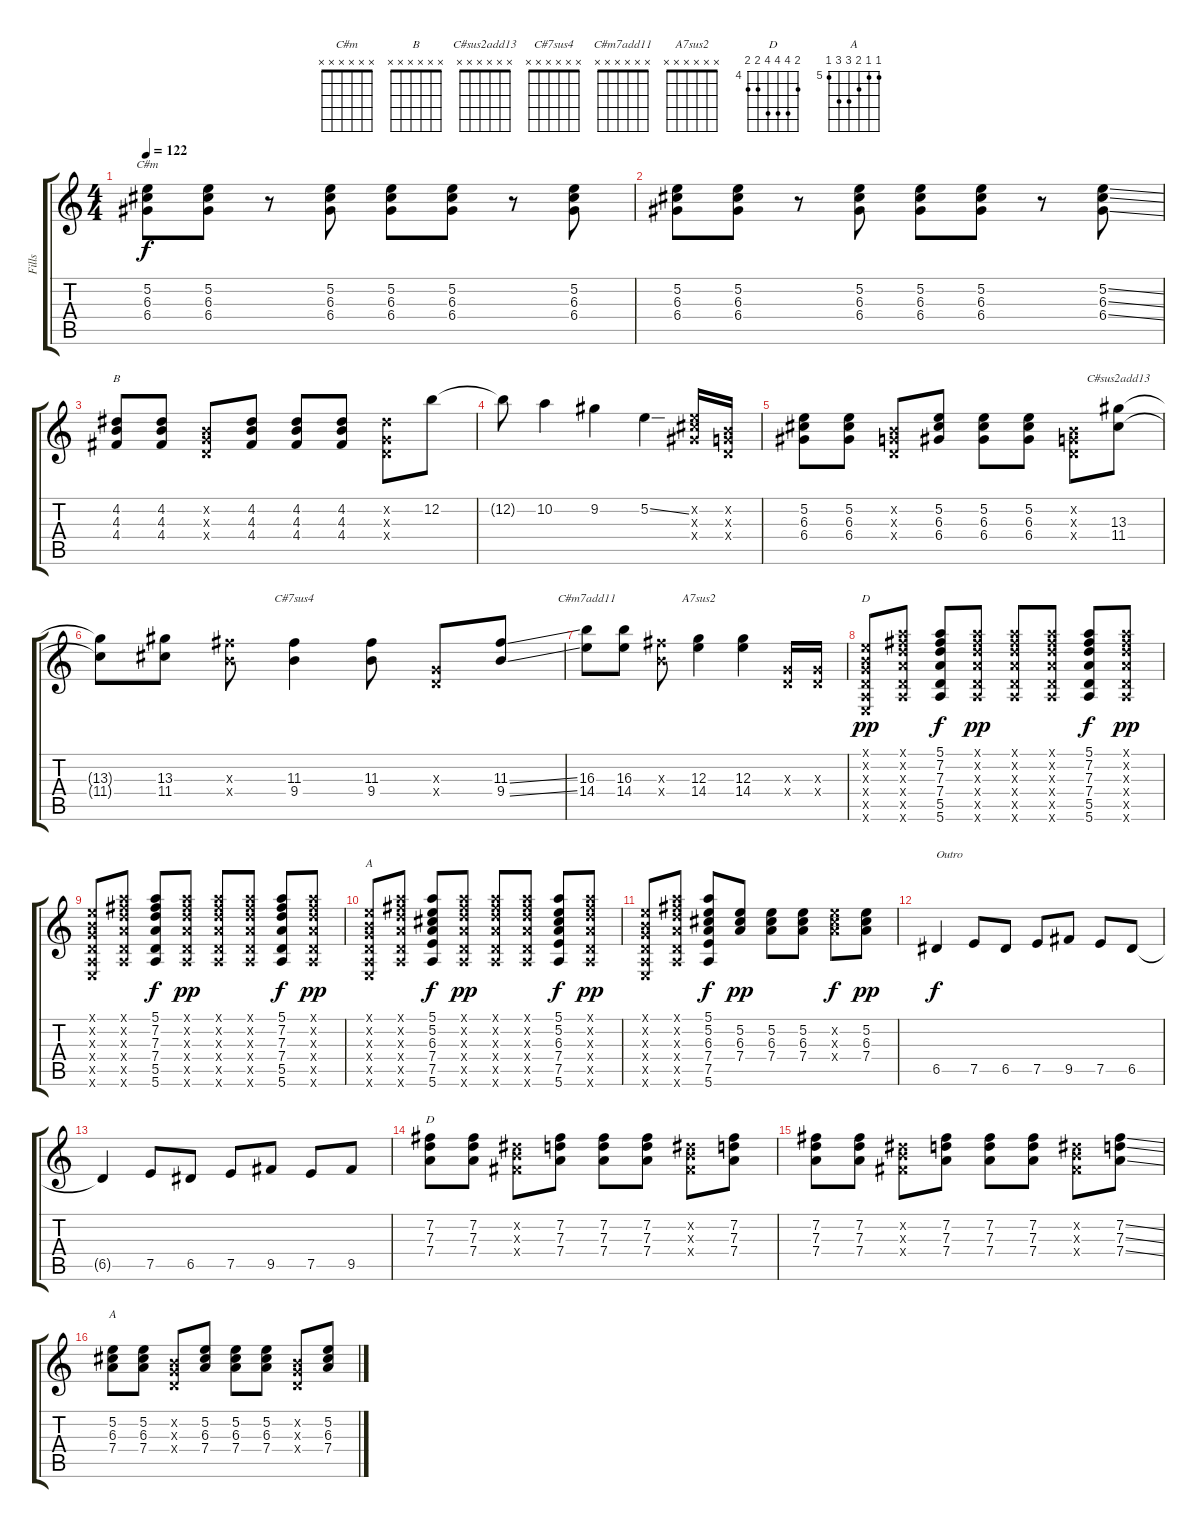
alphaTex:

\track ("Fills" "Fills") {instrument overdrivenguitar}
\staff {score tabs}
\tuning (E4 B3 G3 D3 A2 E2) {hide}
\chord ("C#m" x x x x x x) {firstfret 0}
\chord ("B" x x x x x x) {firstfret 0}
\chord ("C#sus2add13" x x x x x x) {firstfret 0}
\chord ("C#7sus4" x x x x x x) {firstfret 0}
\chord ("C#m7add11" x x x x x x) {firstfret 0}
\chord ("A7sus2" x x x x x x) {firstfret 0}
\chord ("D" x x x x x x) {firstfret 0}
\chord ("A" x x x x x x) {firstfret 0}
\chord ("D" 5 7 7 7 5 5) {firstfret 4}
\chord ("A" 5 5 6 7 7 5) {firstfret 5}
\ts (4 4)
\tempo 122
\clef g2
\ks c
(5.2 6.3 6.4).8{ch "C#m" dy f} (5.2 6.3 6.4).8 r.8 (5.2 6.3 6.4).8 (5.2 6.3 6.4).8 (5.2 6.3 6.4).8 r.8 (5.2 6.3 6.4).8 |
(5.2 6.3 6.4).8 (5.2 6.3 6.4).8 r.8 (5.2 6.3 6.4).8 (5.2 6.3 6.4).8 (5.2 6.3 6.4).8 r.8 (5.2{ss} 6.3{ss} 6.4{ss}).8 |
(4.2 4.3 4.4).8{ch "B"} (4.2 4.3 4.4).8 (0.2{x} 0.3{x} 0.4{x}).8 (4.2 4.3 4.4).8 (4.2 4.3 4.4).8 (4.2 4.3 4.4).8 (4.2{x} 0.3{x} 0.4{x}).8 12.2.8{volume 10 balance 8} |
12.2{t}.8 10.2.4 9.2.4 5.2{ss}.4 (5.2{x} 6.3{x} 6.4{x}).16{volume 6 balance 5} (0.2{x} 0.3{x} 0.4{x}).16 |
(5.2 6.3 6.4).8 (5.2 6.3 6.4).8 (0.2{x} 0.3{x} 0.4{x}).8 (5.2 6.3 6.4).8 (5.2 6.3 6.4).8 (5.2 6.3 6.4).8 (0.2{x} 0.3{x} 0.4{x}).8 (13.3 11.4).8{ch "C#sus2add13" volume 10 balance 8} |
(13.3{t} 11.4{t}).8 (13.3 11.4).8 (11.3{x} 9.4{x}).8 (11.3 9.4).4{ch "C#7sus4"} (11.3 9.4).8 (0.3{x} 0.4{x}).8 (11.3{ss} 9.4{ss}).8 |
(16.3 14.4).8{ch "C#m7add11"} (16.3 14.4).8 (11.3{x} 9.4{x}).8 (12.3 14.4).4{ch "A7sus2"} (12.3 14.4).4 (0.3{x} 0.4{x}).16 (0.3{x} 0.4{x}).16{volume 6} |
(0.1{x} 0.2{x} 0.3{x} 0.4{x} 0.5{x} 0.6{x}).8{ch "D" dy pp} (5.1{x} 7.2{x} 7.3{x} 7.4{x} 5.5{x} 5.6{x}).8 (5.1 7.2 7.3 7.4 5.5 5.6).8{dy f} (5.1{x} 7.2{x} 7.3{x} 7.4{x} 5.5{x} 5.6{x}).8{dy pp} (5.1{x} 7.2{x} 7.3{x} 7.4{x} 5.5{x} 5.6{x}).8 (5.1{x} 7.2{x} 7.3{x} 7.4{x} 5.5{x} 5.6{x}).8 (5.1 7.2 7.3 7.4 5.5 5.6).8{dy f} (5.1{x} 7.2{x} 7.3{x} 7.4{x} 5.5{x} 5.6{x}).8{dy pp} |
(0.1{x} 0.2{x} 0.3{x} 0.4{x} 0.5{x} 0.6{x}).8 (5.1{x} 7.2{x} 7.3{x} 7.4{x} 5.5{x} 5.6{x}).8 (5.1 7.2 7.3 7.4 5.5 5.6).8{dy f} (5.1{x} 7.2{x} 7.3{x} 7.4{x} 5.5{x} 5.6{x}).8{dy pp} (5.1{x} 7.2{x} 7.3{x} 7.4{x} 5.5{x} 5.6{x}).8 (5.1{x} 7.2{x} 7.3{x} 7.4{x} 5.5{x} 5.6{x}).8 (5.1 7.2 7.3 7.4 5.5 5.6).8{dy f} (5.1{x} 7.2{x} 7.3{x} 7.4{x} 5.5{x} 5.6{x}).8{dy pp} |
(0.1{x} 0.2{x} 0.3{x} 0.4{x} 0.5{x} 0.6{x}).8{ch "A"} (5.1{x} 7.2{x} 7.3{x} 7.4{x} 5.5{x} 5.6{x}).8 (5.1 5.2 6.3 7.4 7.5 5.6).8{dy f} (5.1{x} 7.2{x} 7.3{x} 7.4{x} 5.5{x} 5.6{x}).8{dy pp} (5.1{x} 7.2{x} 7.3{x} 7.4{x} 5.5{x} 5.6{x}).8 (5.1{x} 7.2{x} 7.3{x} 7.4{x} 5.5{x} 5.6{x}).8 (5.1 5.2 6.3 7.4 7.5 5.6).8{dy f} (5.1{x} 7.2{x} 7.3{x} 7.4{x} 5.5{x} 5.6{x}).8{dy pp} |
(0.1{x} 0.2{x} 0.3{x} 0.4{x} 0.5{x} 0.6{x}).8 (5.1{x} 7.2{x} 7.3{x} 7.4{x} 5.5{x} 5.6{x}).8 (5.1 5.2 6.3 7.4 7.5 5.6).8{dy f} (5.2 6.3 7.4).8{dy pp} (5.2 6.3 7.4).8 (5.2 6.3 7.4).8 (5.2{x} 6.3{x} 7.4{x}).8{dy f} (5.2 6.3 7.4).8{dy pp} |
6.5.4{txt "Outro" dy f volume 11 balance 8} 7.5.8 6.5.8 7.5.8 9.5.8 7.5.8 6.5.8 |
6.5{t}.4 7.5.8 6.5.8 7.5.8 9.5.8 7.5.8 9.5.8 |
(7.2 7.3 7.4).8{ch "D" volume 6 balance 5} (7.2 7.3 7.4).8 (4.2{x} 4.3{x} 4.4{x}).8 (7.2 7.3 7.4).8 (7.2 7.3 7.4).8 (7.2 7.3 7.4).8 (4.2{x} 4.3{x} 4.4{x}).8 (7.2 7.3 7.4).8 |
(7.2 7.3 7.4).8 (7.2 7.3 7.4).8 (4.2{x} 4.3{x} 4.4{x}).8 (7.2 7.3 7.4).8 (7.2 7.3 7.4).8 (7.2 7.3 7.4).8 (4.2{x} 4.3{x} 4.4{x}).8 (7.2{ss} 7.3{ss} 7.4{ss}).8 |
(5.2 6.3 7.4).8{ch "A"} (5.2 6.3 7.4).8 (0.2{x} 0.3{x} 0.4{x}).8 (5.2 6.3 7.4).8 (5.2 6.3 7.4).8 (5.2 6.3 7.4).8 (0.2{x} 0.3{x} 0.4{x}).8 (5.2 6.3 7.4).8
